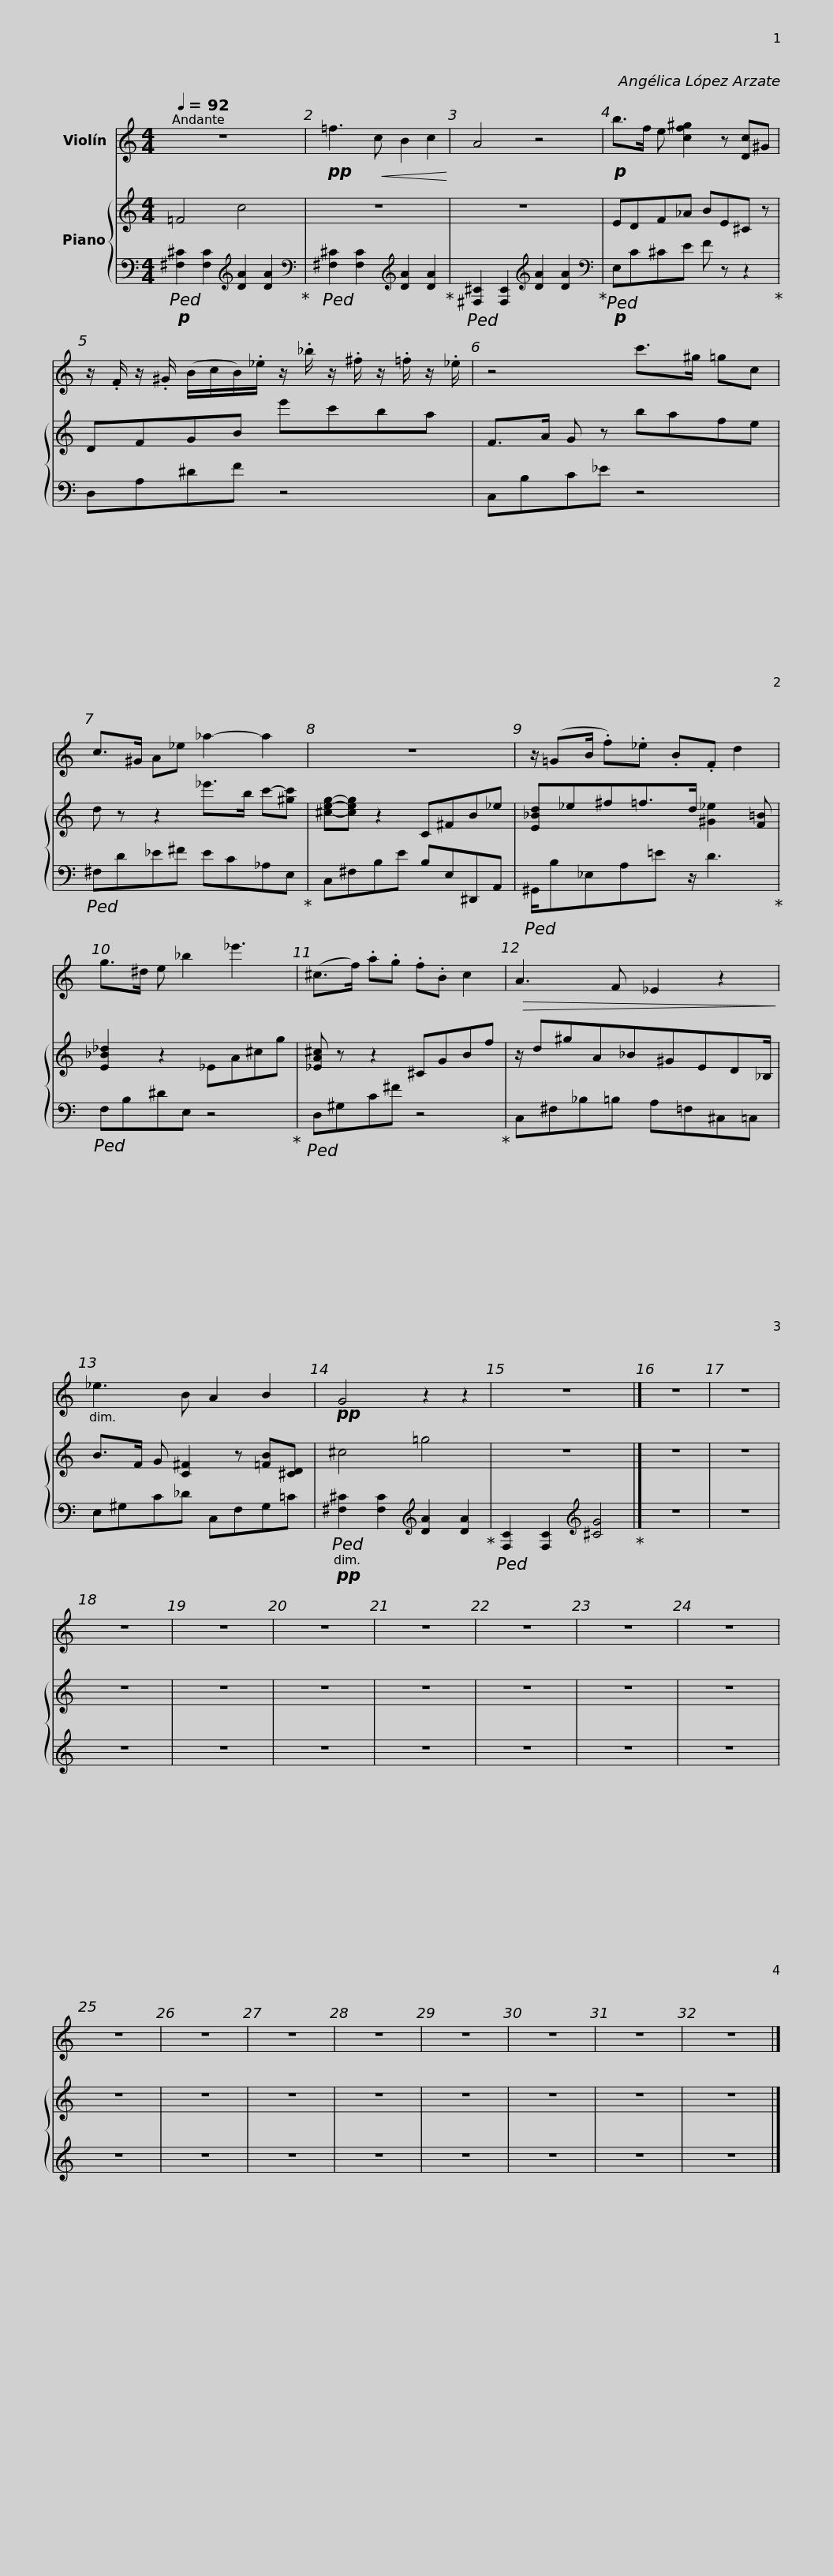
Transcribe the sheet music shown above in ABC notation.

X:1
%%score 1 { 2 | 3 }
L:1/8
Q:1/4=92
M:4/4
I:linebreak $
K:C
V:1 treble
V:2 treble
V:3 bass
V:1
 z8 |!pp! =f3!<(! c B2 c2!<)! | A4 z4 |!p! b>f e [cf^g]2 z [Dc]^G |$ z/ .F/ z/ .^G/ (B/c/B/)._e/ z/ ._b/ z/ .^f/ z/ .=f/ z/ ._e/ | %5
 z4 c'>^g =gc | c>^G A_e _a2- a2 |$ z8 | z/ (=GB/ .f)._e .B.F d2 | g>^d e _b2 _e'3 |$ %10
 (^c>f) .a.g .f.B c2 |!>(! A3 F _E2 z2!>)! | _e3 B A2 B2 |$!pp! G4 z2 z2 | z8 |] %15
 z8 | z8 | z8 | z8 | z8 | %20
 z8 | z8 | z8 | z8 | z8 | %25
 z8 |$ z8 | z8 | z8 | z8 | %30
 z8 | z8 |] %32
V:2
 =F4 c4 | z8 | z8 | EDF_A BE^C z |$ DFGB e'c'ba | %5
 F>A G z bafe | d z z2 _e'>b c'-[^gc'] |$ [^ceg]-[ceg] z2 C^FB_e | [E_Bd]_e^f=f>d [^G_e]2 [F=B] | [E_B_d]2 z2 _EA^cg |$ %10
 [_EA^c] z z2 ^CGBf | z/ d^gA_B^GED_B,/ | B>F G [C^F]2 z [=FB][^CD] |$ ^c4 =g4 | z8 |] %15
 z8 | z8 | z8 | z8 | z8 | %20
 z8 | z8 | z8 | z8 | z8 | %25
 z8 |$ z8 | z8 | z8 | z8 | %30
 z8 | z8 |] %32
V:3
!p!!ped! [^F,^C]2 [F,C]2[K:treble] [DA]2 [DA]2!ped-up! |[K:bass]!ped! [^F,^C]2 [F,C]2[K:treble] [DA]2 [DA]2!ped-up! |!ped! [^F,^C]2 [F,C]2[K:treble] [DA]2 [DA]2!ped-up! |[K:bass]!p!!ped! E,C^CE F z z2!ped-up! |$ D,A,^DF z4 | %5
 C,B,C_E z4 |!ped! ^F,D_E^F EC_A,E,!ped-up! |$ C,^F,B,E B,E,^D,,A,, |!ped! ^G,,/B,_E,A,=E z/ D3!ped-up! |!ped! F,B,^DE, z4!ped-up! |$ %10
!ped! D,^G,C^F z4!ped-up! | C,^F,_B,=B, A,=F,^C,=C, | E,^G,C_D C,F,G,=C |$!pp!!ped! [^F,^C]2 [F,C]2[K:treble] [DA]2 [DA]2!ped-up! |!ped! [F,C]2 [F,C]2[K:treble] [^CG]4!ped-up! |] %15
 z8 | z8 | z8 | z8 | z8 | %20
 z8 | z8 | z8 | z8 | z8 | %25
 z8 |$ z8 | z8 | z8 | z8 | %30
 z8 | z8 |] %32
